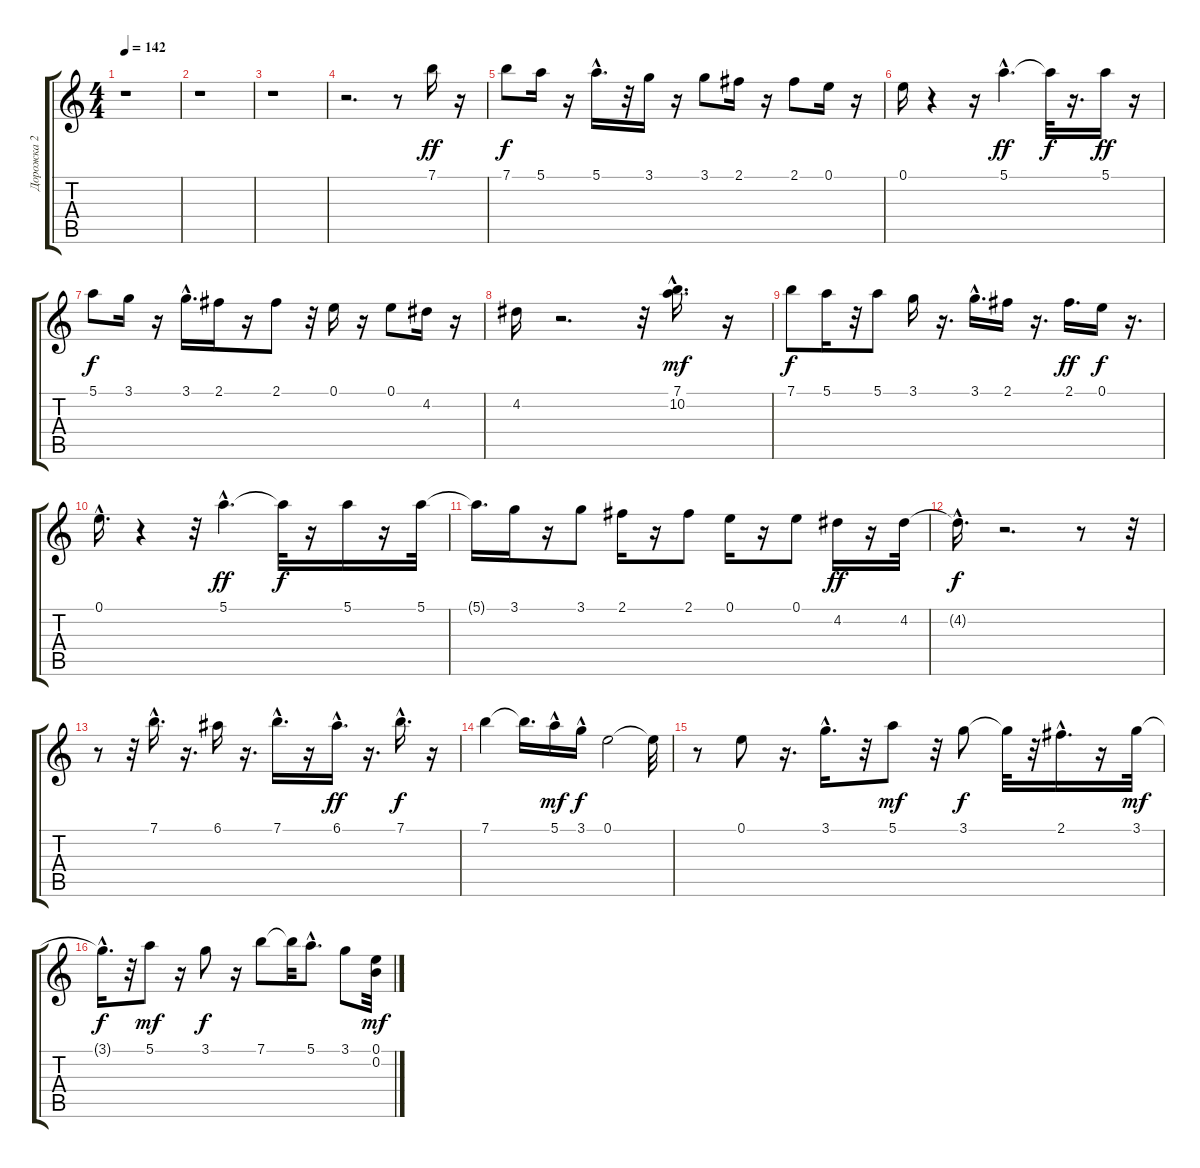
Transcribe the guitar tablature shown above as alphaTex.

\track ("Дорожка 2" "Дорожка 2") {instrument distortionguitar}
\staff {score tabs}
\tuning (E4 B3 G3 D3 A2 E2) {hide}
\ts (4 4)
\tempo 142
\clef g2
\ks c
r.1{dy f} |
r.1 |
r.1 |
r.2{d} r.8 7.1.16{dy ff volume 12} r.16 |
7.1.8{dy f} 5.1.16 r.16 5.1{hac}.16{d} r.32 3.1.16 r.16 3.1.8 2.1.16 r.16 2.1.8 0.1.16 r.16 |
0.1.16 r.4 r.16 5.1{hac}.4{d dy ff} 5.1{t}.32{dy f} r.16{d} 5.1.16{dy ff} r.16 |
5.1.8{dy f} 3.1.16 r.16 3.1{hac}.16{d} 2.1.16 r.16 2.1.8 r.32 0.1.16 r.16 0.1.8 4.2.16 r.16 |
4.2.16 r.2{d} r.32 (7.1{hac} 10.2).16{d dy mf} r.16 |
7.1.8{dy f} 5.1.16 r.32 5.1.8 3.1.16 r.16{d} 3.1{hac}.16{d} 2.1.16 r.16{d} 2.1.16{d dy ff} 0.1.16{dy f} r.16{d} |
0.1{hac}.16{d} r.4 r.32 5.1{hac}.4{d dy ff} 5.1{t}.32{dy f} r.16 5.1.16 r.16 5.1.32 |
5.1{t}.16{d} 3.1.16 r.16 3.1.8 2.1.16 r.16 2.1.8 0.1.16 r.16 0.1.8 4.2.16{dy ff} r.16 4.2.32 |
4.2{hac t}.16{d dy f} r.2{d} r.8 r.32 |
r.8 r.32 7.1{hac}.16{d volume 12} r.16{d} 6.1.16 r.16{d} 7.1{hac}.16{d} r.16 6.1{hac}.16{d dy ff} r.16{d} 7.1{hac}.16{d dy f} r.16 |
7.1.4 7.1{t}.16{d} 5.1{hac}.16{dy mf} 3.1{hac}.16{dy f} 0.1.2 0.1{t}.32 |
r.8 0.1.8 r.16{d} 3.1{hac}.16{d} r.32 5.1.8{dy mf} r.32 3.1.8{dy f} 3.1{t}.32 r.32 2.1{hac}.16{d} r.16 3.1.32{dy mf} |
3.1{hac t}.16{d dy f} r.32 5.1.8{dy mf} r.16 3.1.8{dy f} r.16 7.1.8 7.1{t}.32 5.1{hac}.8{d} 3.1.8 (0.1 0.2).32{dy mf}
